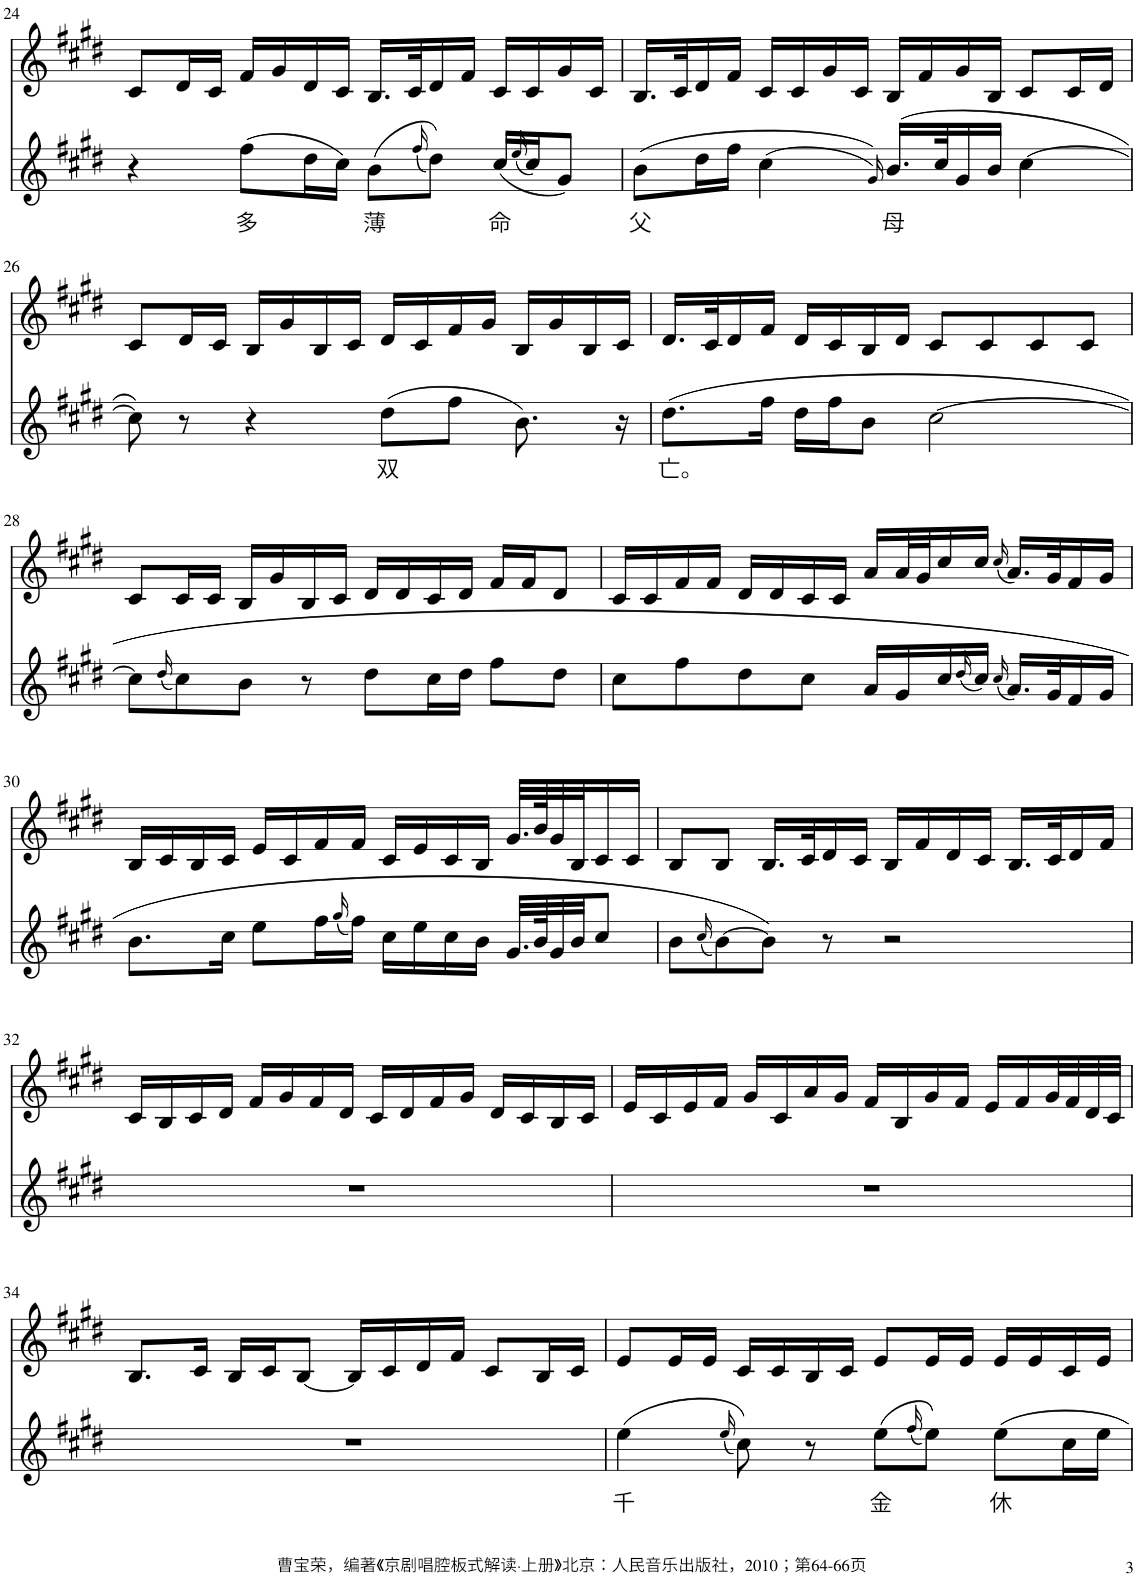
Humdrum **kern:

**kern	**text	**kern
*part2	*part2	*part1
*staff2	*staff2	*staff1
*I"Piano	*	*I"Piano
*I'Pno	*	*I'Pno
!!LO:PB:g=z
*clefG2	*	*clefG2
*k[f#c#g#d#]	*	*k[f#c#g#d#]
*M4/4	*	*M4/4
=24	=24	=24
4r	.	8c#/L
.	.	16d#/L
.	.	16c#/JJ
!	!LO:LY:b	!
(8ff#\L	多	16f#/LL
.	.	16g#/
16dd#\L	.	16d#/
16cc#\JJ)	.	16c#/JJ
!	!LO:LY:b	!
(8b\L	薄	16.B/LL
.	.	32c#/K
(16qff#/	.	.
8dd#\J))	.	16d#/
.	.	16f#/JJ
!	!LO:LY:b	!
(16cc#/LL	命	16c#/LL
(16qee/	.	.
16cc#/J)	.	16c#/
8g#/J)	.	16g#/
.	.	16c#/JJ
=25	=25	=25
!	!LO:LY:b	!
(8b\L	父	16.B/LL
.	.	32c#/K
16dd#\L	.	16d#/
16ff#\JJ	.	16f#/JJ
(4cc#\	.	16c#/LL
.	.	16c#/
.	.	16g#/
.	.	16c#/JJ
16qg#/))	.	.
!	!LO:LY:b	!
(16.b/LL	母	16B/LL
.	.	16f#/
32cc#/K	.	.
16g#/	.	16g#/
16b/JJ	.	16B/JJ
[4cc#\	.	8c#/L
.	.	16c#/L
.	.	16d#/JJ
!!LO:LB:g=z
=26	=26	=26
8cc#\])	.	8c#/L
8r	.	16d#/L
.	.	16c#/JJ
4r	.	16B/LL
.	.	16g#/
.	.	16B/
.	.	16c#/JJ
!	!LO:LY:b	!
(8dd#\L	双	16d#/LL
.	.	16c#/
8ff#\J	.	16f#/
.	.	16g#/JJ
8.b\)	.	16B/LL
.	.	16g#/
.	.	16B/
16r	.	16c#/JJ
=27	=27	=27
!	!LO:LY:b	!
(8.dd#\L	亡。	16.d#/LL
.	.	32c#/K
.	.	16d#/
16ff#\Jk	.	16f#/JJ
16dd#\LL	.	16d#/LL
16ff#\J	.	16c#/
8b\J	.	16B/
.	.	16d#/JJ
[2cc#\	.	8c#/L
.	.	8c#/
.	.	8c#/
.	.	8c#/J
!!LO:LB:g=z
=28	=28	=28
8cc#\L]	.	8c#/L
(16qdd#/	.	.
8cc#\)	.	16c#/L
.	.	16c#/JJ
8b\J	.	16B/LL
.	.	16g#/
8r	.	16B/
.	.	16c#/JJ
8dd#\L	.	16d#/LL
.	.	16d#/
16cc#\L	.	16c#/
16dd#\JJ	.	16d#/JJ
8ff#\L	.	16f#/LL
.	.	16f#/J
8dd#\J	.	8d#/J
=29	=29	=29
8cc#\L	.	16c#/LL
.	.	16c#/
8ff#\	.	16f#/
.	.	16f#/JJ
8dd#\	.	16d#/LL
.	.	16d#/
8cc#\J	.	16c#/
.	.	16c#/JJ
16a/LL	.	16a/LL
16g#/	.	32a/L
.	.	32g#/J
16cc#/	.	16cc#/
(16qdd#/	.	.
16cc#/JJ)	.	16cc#/JJ
(16qcc#/	.	(16qcc#/
16.a/LL)	.	16.a/LL)
32g#/K	.	32g#/K
16f#/	.	16f#/
16g#/JJ	.	16g#/JJ
!!LO:LB:g=z
=30	=30	=30
8.b\L	.	16B/LL
.	.	16c#/
.	.	16B/
16cc#\Jk	.	16c#/JJ
8ee\L	.	16e/LL
.	.	16c#/
16ff#\L	.	16f#/
(16qgg#/	.	.
16ff#\JJ)	.	16f#/JJ
16cc#\LL	.	16c#/LL
16ee\	.	16e/
16cc#\	.	16c#/
16b\JJ	.	16B/JJ
32.g#/LLL	.	32.g#/LLL
64b/K	.	64b/K
32g#/	.	32g#/
32b/JJ	.	32B/J
8cc#/J	.	16c#/
.	.	16c#/JJ
=31	=31	=31
8b\L	.	8B/L
(16qcc#/	.	.
[8b\)	.	8B/J
8b\J])	.	16.B/LL
.	.	32c#/K
8r	.	16d#/
.	.	16c#/JJ
2r	.	16B/LL
.	.	16f#/
.	.	16d#/
.	.	16c#/JJ
.	.	16.B/LL
.	.	32c#/K
.	.	16d#/
.	.	16f#/JJ
!!LO:LB:g=z
=32	=32	=32
1r	.	16c#/LL
.	.	16B/
.	.	16c#/
.	.	16d#/JJ
.	.	16f#/LL
.	.	16g#/
.	.	16f#/
.	.	16d#/JJ
.	.	16c#/LL
.	.	16d#/
.	.	16f#/
.	.	16g#/JJ
.	.	16d#/LL
.	.	16c#/
.	.	16B/
.	.	16c#/JJ
=33	=33	=33
1r	.	16e/LL
.	.	16c#/
.	.	16e/
.	.	16f#/JJ
.	.	16g#/LL
.	.	16c#/
.	.	16a/
.	.	16g#/JJ
.	.	16f#/LL
.	.	16B/
.	.	16g#/
.	.	16f#/JJ
.	.	16e/LL
.	.	16f#/
.	.	32g#/L
.	.	32f#/
.	.	32d#/
.	.	32c#/JJJ
!!LO:LB:g=z
=34	=34	=34
1r	.	8.B/L
.	.	16c#/Jk
.	.	16B/LL
.	.	16c#/J
.	.	[8B/J
.	.	16B/LL]
.	.	16c#/
.	.	16d#/
.	.	16f#/JJ
.	.	8c#/L
.	.	16B/L
.	.	16c#/JJ
=35	=35	=35
!	!LO:LY:b	!
(4ee\	千	8e/L
.	.	16e/L
.	.	16e/JJ
(16qee/	.	.
8cc#\))	.	16c#/LL
.	.	16c#/
8r	.	16B/
.	.	16c#/JJ
!	!LO:LY:b	!
(8ee\L	金	8e/L
(16qff#/	.	.
8ee\J))	.	16e/L
.	.	16e/JJ
!	!LO:LY:b	!
8ee\L	休	16e/LL
.	.	16e/
16cc#\L	.	16c#/
16ee\JJ	.	16e/JJ
=	=	=
*-	*-	*-
